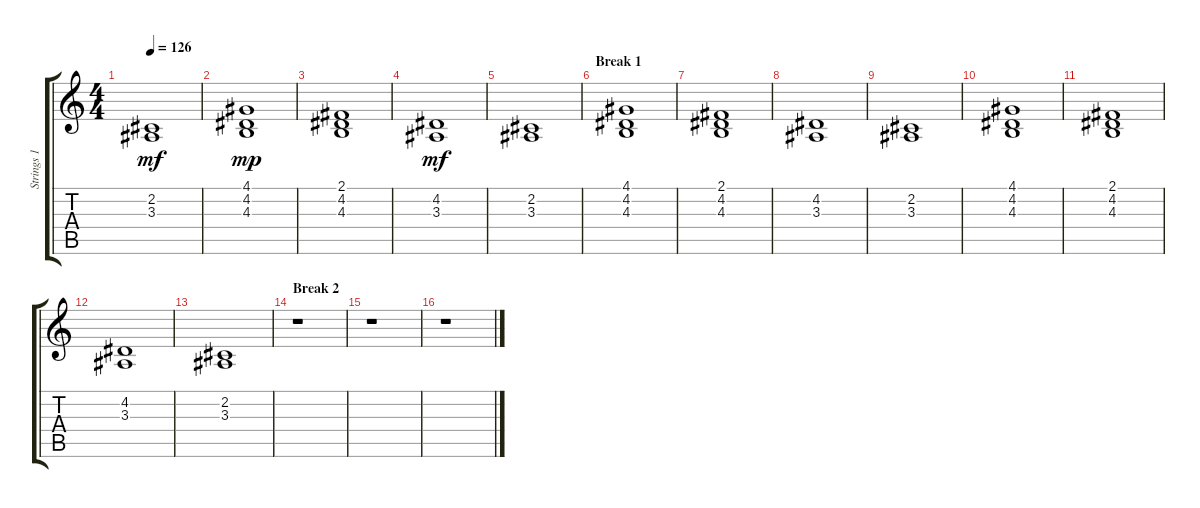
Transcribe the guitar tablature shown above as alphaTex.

\track ("Strings 1" "Strings 1") {instrument synthstrings2}
\staff {score tabs}
\tuning (E4 B3 G3 D3 A2 E2) {hide}
\ts (4 4)
\tempo 126
\clef g2
\ks c
(2.2 3.3).1{dy mf} |
(4.1 4.2 4.3).1{dy mp} |
(2.1 4.2 4.3).1 |
(4.2 3.3).1{dy mf} |
(2.2 3.3).1 |
\section ("" "Break 1")
(4.1 4.2 4.3).1 |
(2.1 4.2 4.3).1 |
(4.2 3.3).1 |
(2.2 3.3).1 |
(4.1 4.2 4.3).1 |
(2.1 4.2 4.3).1 |
(4.2 3.3).1 |
(2.2 3.3).1 |
\section ("" "Break 2")
r.1 |
r.1 |
r.1
